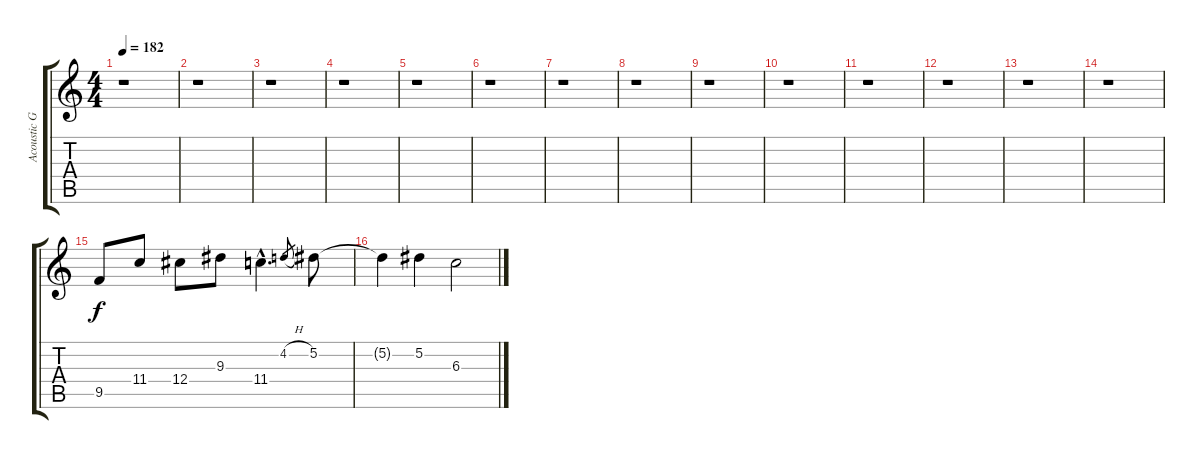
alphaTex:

\track ("Acoustic Guitar" "Acoustic G") {instrument acousticguitarsteel}
\staff {score tabs}
\tuning (Eb4 Bb3 Gb3 Db3 Ab2 Eb2) {hide}
\ts (4 4)
\tempo 182
\clef g2
\ks c
r.1{dy f instrument acousticguitarsteel} |
r.1 |
r.1 |
r.1 |
r.1 |
r.1 |
r.1 |
r.1 |
r.1 |
r.1 |
r.1 |
r.1 |
r.1 |
r.1 |
9.5.8 11.4.8 12.4.8 9.3.8 11.4{hac}.4{d} 4.2{h}.8{gr} 5.2.8 |
5.2{t}.4 5.2.4 6.3.2
